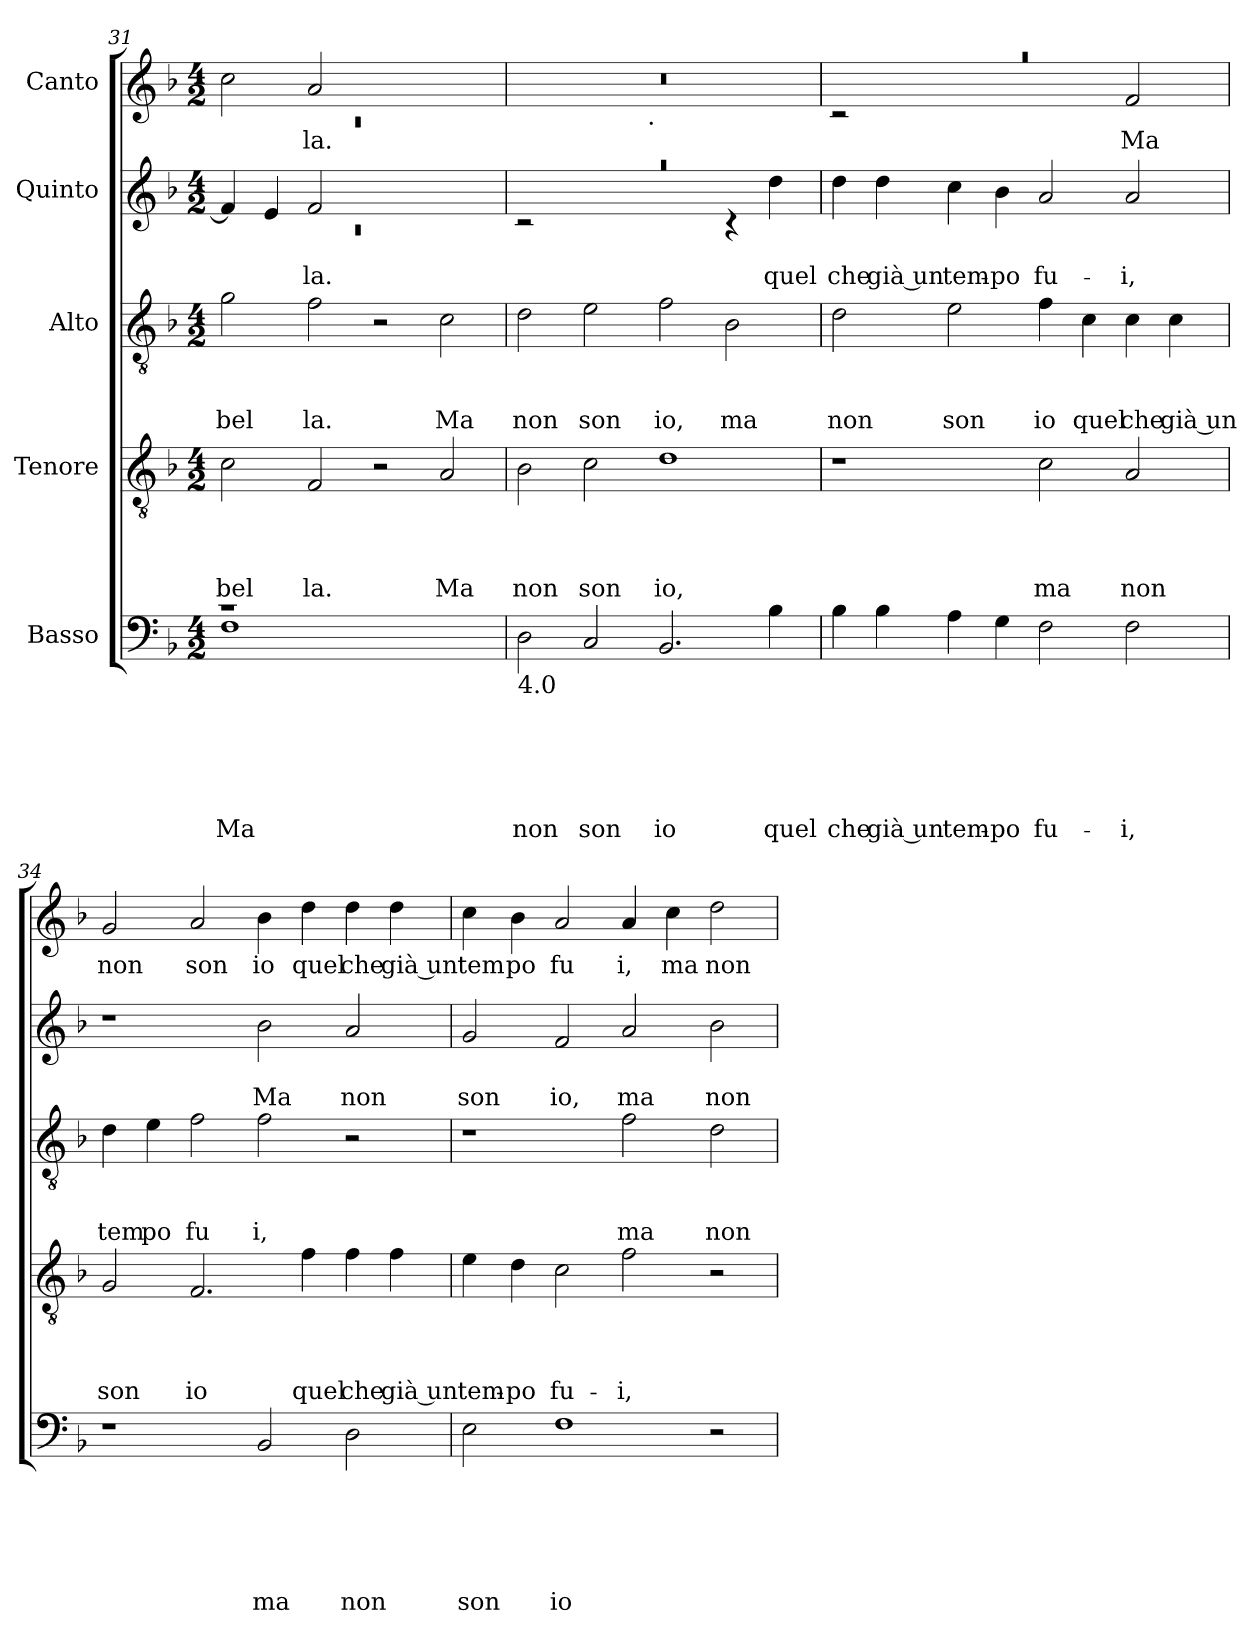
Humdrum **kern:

**kern	**text	**text	**text	**text	**text	**text	**kern	**text	**text	**text	**text	**kern	**text	**text	**text	**kern	**text	**text	**kern	**text
*part5	*part5	*part5	*part5	*part5	*part5	*part5	*part4	*part4	*part4	*part4	*part4	*part3	*part3	*part3	*part3	*part2	*part2	*part2	*part1	*part1
*staff5	*staff5	*staff5	*staff5	*staff5	*staff5	*staff5	*staff4	*staff4	*staff4	*staff4	*staff4	*staff3	*staff3	*staff3	*staff3	*staff2	*staff2	*staff2	*staff1	*staff1
*I"Basso	*	*	*	*	*	*	*I"Tenore	*	*	*	*	*I"Alto	*	*	*	*I"Quinto	*	*	*I"Canto	*
*clefF4	*	*	*	*	*	*	*clefGv2	*	*	*	*	*clefGv2	*	*	*	*clefG2	*	*	*clefG2	*
*k[b-]	*	*	*	*	*	*	*k[b-]	*	*	*	*	*k[b-]	*	*	*	*k[b-]	*	*	*k[b-]	*
*F:	*	*	*	*	*	*	*F:	*	*	*	*	*F:	*	*	*	*F:	*	*	*F:	*
*M4/2	*	*	*	*	*	*	*M4/2	*	*	*	*	*M4/2	*	*	*	*M4/2	*	*	*M4/2	*
=31	=31	=31	=31	=31	=31	=31	=31	=31	=31	=31	=31	=31	=31	=31	=31	=31	=31	=31	=31	=31
*^	*	*	*	*	*	*	*	*	*	*	*	*	*	*	*	*^	*	*	*^	*
!	!	!	!	!	!	!	!LO:LY:b	!	!	!	!	!LO:LY:b	!	!	!	!LO:LY:b	!	!LO:N:vis=1	!	!	!	!LO:N:vis=1	!
1rc	1F	.	.	.	.	.	Ma	2c\	.	.	.	bel	2g\	.	.	bel	4f/]	0rc	.	.	2cc\	0rc	.
.	.	.	.	.	.	.	.	.	.	.	.	.	.	.	.	.	4e/	.	.	.	.	.	.
!	!	!	!	!	!	!	!	!	!	!	!	!LO:LY:b	!	!	!	!LO:LY:b	!	!	!	!LO:LY:b	!	!	!LO:LY:b
.	.	.	.	.	.	.	.	2F/	.	.	.	la.	2f\	.	.	la.	2f/	.	.	la.	2a/	.	la.
1ryy	1ryy	.	.	.	.	.	.	2r	.	.	.	.	2r	.	.	.	1ryy	.	.	.	1ryy	.	.
!	!	!	!	!	!	!	!	!	!	!	!	!LO:LY:b	!	!	!	!LO:LY:b	!	!	!	!	!	!	!
.	.	.	.	.	.	.	.	2A/	.	.	.	Ma	2c\	.	.	Ma	.	.	.	.	.	.	.
*v	*v	*	*	*	*	*	*	*	*	*	*	*	*	*	*	*	*	*	*	*	*	*	*
=32	=32	=32	=32	=32	=32	=32	=32	=32	=32	=32	=32	=32	=32	=32	=32	=32	=32	=32	=32	=32	=32	=32
!LO:TX:b:t=4.0	!	!	!	!	!	!	!	!	!	!	!	!	!	!	!	!	!	!	!	!	!	!
!	!	!	!	!	!	!LO:LY:b	!	!	!	!	!LO:LY:b	!	!	!	!LO:LY:b	!LO:N:vis=1	!	!	!	!	!	!
2D\	.	.	.	.	.	non	2B-\	.	.	.	non	2d\	.	.	non	0raa	2rc	.	.	0r	2ryy	.
!	!	!	!	!	!	!LO:LY:b	!	!	!	!	!LO:LY:b	!	!	!	!LO:LY:b	!	!	!	!	!	!	!
2C/	.	.	.	.	.	son	2c\	.	.	.	son	2e\	.	.	son	.	1ryy	.	.	.	4...ryy	.
!	!	!	!	!	!	!	!	!	!	!	!	!	!	!	!	!	!	!	!	!	!LO:TX:b:t=.	!
.	.	.	.	.	.	.	.	.	.	.	.	.	.	.	.	.	.	.	.	.	1ryy	.
!	!	!	!	!	!	!LO:LY:b	!	!	!	!	!LO:LY:b	!	!	!	!LO:LY:b	!	!	!	!	!	!	!
2.BB-/	.	.	.	.	.	io	1d	.	.	.	io,	2f\	.	.	io,	.	.	.	.	.	.	.
!	!	!	!	!	!	!	!	!	!	!	!	!	!	!	!LO:LY:b	!	!	!	!	!	!	!
.	.	.	.	.	.	.	.	.	.	.	.	2B-\	.	.	ma	.	4rc	.	.	.	.	.
!	!	!	!	!	!	!LO:LY:b	!	!	!	!	!	!	!	!	!	!	!	!	!LO:LY:b	!	!	!
4B-\	.	.	.	.	.	quel	.	.	.	.	.	.	.	.	.	.	4dd\	.	quel	.	.	.
.	.	.	.	.	.	.	.	.	.	.	.	.	.	.	.	.	.	.	.	.	32ryy	.
!!LO:PB:g=z	!!
=33	=33	=33	=33	=33	=33	=33	=33	=33	=33	=33	=33	=33	=33	=33	=33	=33	=33	=33	=33	=33	=33	=33
!	!	!	!	!	!	!LO:LY:b	!	!	!	!	!	!	!	!	!LO:LY:b	!	!	!	!LO:LY:b	!LO:N:vis=1	!	!
*	*	*	*	*	*	*	*	*	*	*	*	*	*	*	*	*v	*v	*	*	*	*	*
4B-\	.	.	.	.	.	che	1r	.	.	.	.	2d\	.	.	non	4dd\	.	che	0raa	2rc	.
!	!	!	!	!	!	!LO:LY:b:rj	!	!	!	!	!	!	!	!	!	!	!	!LO:LY:b:rj	!	!	!
4B-\	.	.	.	.	.	già un	.	.	.	.	.	.	.	.	.	4dd\	.	già un	.	.	.
!	!	!	!	!	!	!LO:LY:b	!	!	!	!	!	!	!	!	!LO:LY:b	!	!	!LO:LY:b	!	!	!
4A\	.	.	.	.	.	tem-	.	.	.	.	.	2e\	.	.	son	4cc\	.	tem-	.	1ryy	.
!	!	!	!	!	!	!LO:LY:b	!	!	!	!	!	!	!	!	!	!	!	!LO:LY:b	!	!	!
4G\	.	.	.	.	.	-po	.	.	.	.	.	.	.	.	.	4b-\	.	-po	.	.	.
!	!	!	!	!	!	!LO:LY:b	!	!	!	!	!LO:LY:b	!	!	!	!LO:LY:b	!	!	!LO:LY:b	!	!	!
2F\	.	.	.	.	.	fu-	2c\	.	.	.	ma	4f\	.	.	io	2a/	.	fu-	.	.	.
!	!	!	!	!	!	!	!	!	!	!	!	!	!	!	!LO:LY:b	!	!	!	!	!	!
.	.	.	.	.	.	.	.	.	.	.	.	4c\	.	.	quel	.	.	.	.	.	.
!	!	!	!	!	!	!LO:LY:b	!	!	!	!	!LO:LY:b	!	!	!	!LO:LY:b	!	!	!LO:LY:b	!	!	!LO:LY:b
2F\	.	.	.	.	.	-i,	2A/	.	.	.	non	4c\	.	.	che	2a/	.	-i,	.	2f/	Ma
!	!	!	!	!	!	!	!	!	!	!	!	!	!	!	!LO:LY:b:rj	!	!	!	!	!	!
.	.	.	.	.	.	.	.	.	.	.	.	4c\	.	.	già un	.	.	.	.	.	.
*	*	*	*	*	*	*	*	*	*	*	*	*	*	*	*	*	*	*	*v	*v	*
=34	=34	=34	=34	=34	=34	=34	=34	=34	=34	=34	=34	=34	=34	=34	=34	=34	=34	=34	=34	=34
!	!	!	!	!	!	!	!	!	!	!	!LO:LY:b	!	!	!	!LO:LY:b	!	!	!	!	!LO:LY:b
1r	.	.	.	.	.	.	2G/	.	.	.	son	4d\	.	.	tem	1r	.	.	2g/	non
!	!	!	!	!	!	!	!	!	!	!	!	!	!	!	!LO:LY:b	!	!	!	!	!
.	.	.	.	.	.	.	.	.	.	.	.	4e\	.	.	po	.	.	.	.	.
!	!	!	!	!	!	!	!	!	!	!	!LO:LY:b	!	!	!	!LO:LY:b	!	!	!	!	!LO:LY:b
.	.	.	.	.	.	.	2.F/	.	.	.	io	2f\	.	.	fu	.	.	.	2a/	son
!	!	!	!	!	!	!LO:LY:b	!	!	!	!	!	!	!	!	!LO:LY:b	!	!	!LO:LY:b	!	!LO:LY:b
2BB-/	.	.	.	.	.	ma	.	.	.	.	.	2f\	.	.	i,	2b-\	.	Ma	4b-\	io
!	!	!	!	!	!	!	!	!	!	!	!LO:LY:b	!	!	!	!	!	!	!	!	!LO:LY:b
.	.	.	.	.	.	.	4f\	.	.	.	quel	.	.	.	.	.	.	.	4dd\	quel
!	!	!	!	!	!	!LO:LY:b	!	!	!	!	!LO:LY:b	!	!	!	!	!	!	!LO:LY:b	!	!LO:LY:b
2D\	.	.	.	.	.	non	4f\	.	.	.	che	2r	.	.	.	2a/	.	non	4dd\	che
!	!	!	!	!	!	!	!	!	!	!	!LO:LY:b:rj	!	!	!	!	!	!	!	!	!LO:LY:b:rj
.	.	.	.	.	.	.	4f\	.	.	.	già un	.	.	.	.	.	.	.	4dd\	già un
=35	=35	=35	=35	=35	=35	=35	=35	=35	=35	=35	=35	=35	=35	=35	=35	=35	=35	=35	=35	=35
!	!	!	!	!	!	!LO:LY:b	!	!	!	!	!LO:LY:b	!	!	!	!	!	!	!LO:LY:b	!	!LO:LY:b
2E\	.	.	.	.	.	son	4e\	.	.	.	tem-	1r	.	.	.	2g/	.	son	4cc\	tem
!	!	!	!	!	!	!	!	!	!	!	!LO:LY:b	!	!	!	!	!	!	!	!	!LO:LY:b
.	.	.	.	.	.	.	4d\	.	.	.	-po	.	.	.	.	.	.	.	4b-\	po
!	!	!	!	!	!	!LO:LY:b	!	!	!	!	!LO:LY:b	!	!	!	!	!	!	!LO:LY:b	!	!LO:LY:b
1F	.	.	.	.	.	io	2c\	.	.	.	fu-	.	.	.	.	2f/	.	io,	2a/	fu
!	!	!	!	!	!	!	!	!	!	!	!LO:LY:b	!	!	!	!LO:LY:b	!	!	!LO:LY:b	!	!LO:LY:b
.	.	.	.	.	.	.	2f\	.	.	.	-i,	2f\	.	.	ma	2a/	.	ma	4a/	i,
!	!	!	!	!	!	!	!	!	!	!	!	!	!	!	!	!	!	!	!	!LO:LY:b
.	.	.	.	.	.	.	.	.	.	.	.	.	.	.	.	.	.	.	4cc\	ma
!	!	!	!	!	!	!	!	!	!	!	!	!	!	!	!LO:LY:b	!	!	!LO:LY:b	!	!LO:LY:b
2r	.	.	.	.	.	.	2r	.	.	.	.	2d\	.	.	non	2b-\	.	non	2dd\	non
=	=	=	=	=	=	=	=	=	=	=	=	=	=	=	=	=	=	=	=	=
*-	*-	*-	*-	*-	*-	*-	*-	*-	*-	*-	*-	*-	*-	*-	*-	*-	*-	*-	*-	*-
